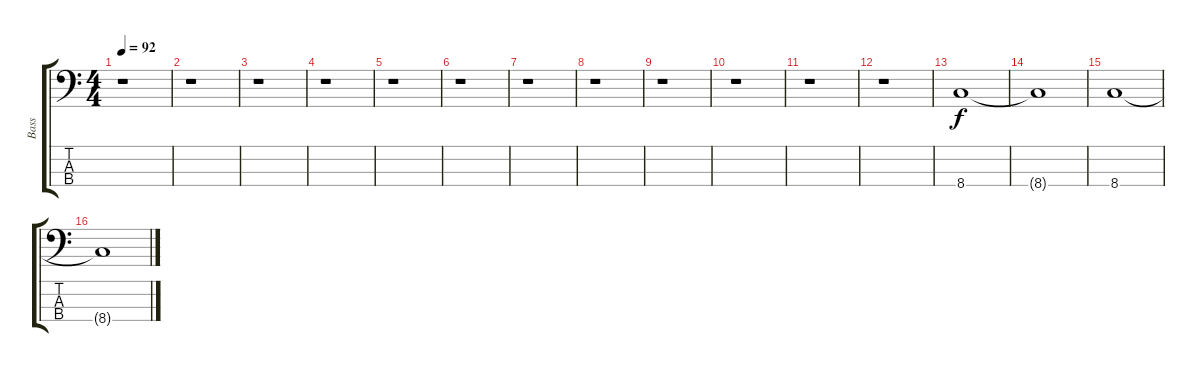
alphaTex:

\track ("Bass" "Bass") {instrument electricbasspick}
\staff {score tabs}
\tuning (G2 D2 A1 E1) {hide}
\ts (4 4)
\tempo 92
\clef f4
\ks c
r.1{dy f instrument electricbasspick} |
r.1 |
r.1 |
r.1 |
r.1 |
r.1 |
r.1 |
r.1 |
r.1 |
r.1 |
r.1 |
r.1 |
8.4.1 |
8.4{t}.1 |
8.4.1 |
8.4{t}.1
